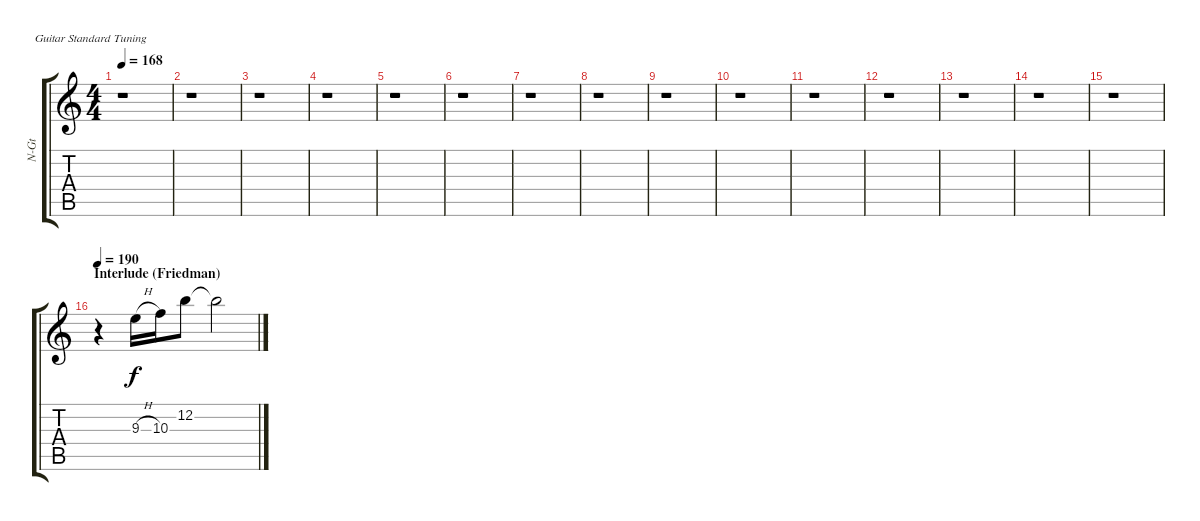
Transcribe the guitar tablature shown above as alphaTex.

\bracketExtendMode groupsimilarinstruments
\track ("M. Friedman (Acoustic)" "N-Gt") {solo instrument acousticguitarnylon}
\staff {score tabs}
\tuning (E4 B3 G3 D3 A2 E2)
\ts (4 4)
\tempo 168
\clef g2
\ks c
r.1{dy f} |
r.1 |
r.1 |
r.1 |
r.1 |
r.1 |
r.1 |
r.1 |
r.1 |
r.1 |
r.1 |
r.1 |
r.1 |
r.1 |
r.1 |
\section ("" "Interlude (Friedman)")
\tempo 190
r.4 9.3{h}.16 10.3.16 12.2.8 12.2{t}.2
